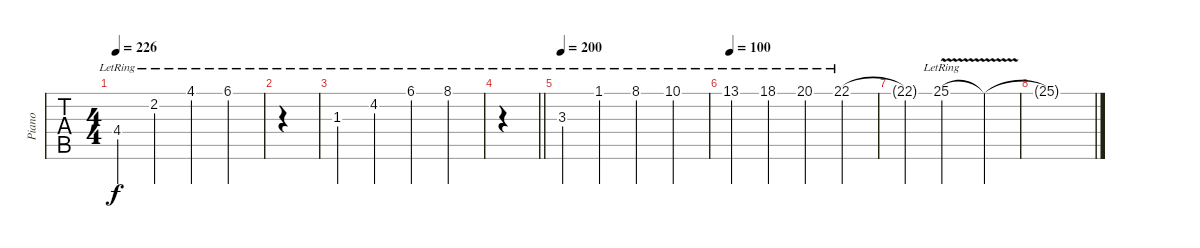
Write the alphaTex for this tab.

\track ("Piano" "Piano") {instrument brightacousticpiano}
\staff {tabs}
\tuning (E4 B3 G3 D3 A2 E2) {hide}
\ts (4 4)
\tempo 226
\clef g2
\ks c
4.4{lr}.4{dy f} 2.2{lr}.4 4.1{lr}.4 6.1{lr}.4 |
|
1.3{lr}.4 4.2{lr}.4 6.1{lr}.4 8.1{lr}.4 |
\barLineRight lightlight
|
\tempo 200
3.3{lr}.4 1.1{lr}.4 8.1{lr}.4 10.1{lr}.4 |
\tempo 100
13.1{lr}.4 18.1{lr}.4 20.1{lr}.4 22.1{lr}.4 |
22.1{t}.4 25.1{v lr}.2 25.1{t}.4 |
25.1{t}.1
